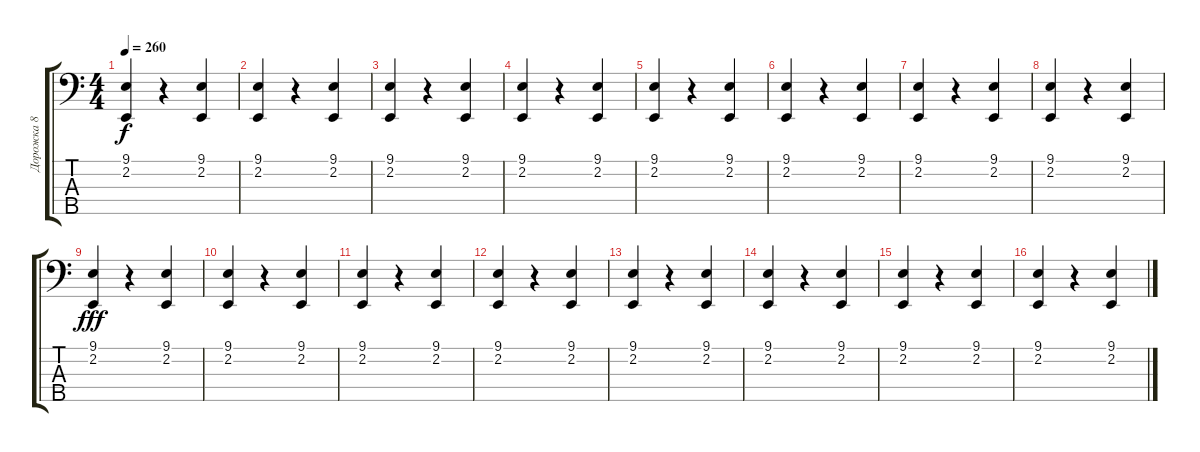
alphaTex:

\track ("Дорожка 8" "Дорожка 8") {instrument synthdrum}
\staff {score tabs}
\tuning (G2 D2 A1 E1 B0) {hide}
\ts (4 4)
\tempo 260
\clef f4
\ks c
(9.1 2.2).4{dy f} r.4 (9.1 2.2).4 |
(9.1 2.2).4 r.4 (9.1 2.2).4 |
(9.1 2.2).4 r.4 (9.1 2.2).4 |
(9.1 2.2).4 r.4 (9.1 2.2).4 |
(9.1 2.2).4 r.4 (9.1 2.2).4 |
(9.1 2.2).4 r.4 (9.1 2.2).4 |
(9.1 2.2).4 r.4 (9.1 2.2).4 |
(9.1 2.2).4 r.4 (9.1 2.2).4 |
(9.1 2.2).4{dy fff} r.4 (9.1 2.2).4 |
(9.1 2.2).4 r.4 (9.1 2.2).4 |
(9.1 2.2).4 r.4 (9.1 2.2).4 |
(9.1 2.2).4 r.4 (9.1 2.2).4 |
(9.1 2.2).4 r.4 (9.1 2.2).4 |
(9.1 2.2).4 r.4 (9.1 2.2).4 |
(9.1 2.2).4 r.4 (9.1 2.2).4 |
(9.1 2.2).4 r.4 (9.1 2.2).4
